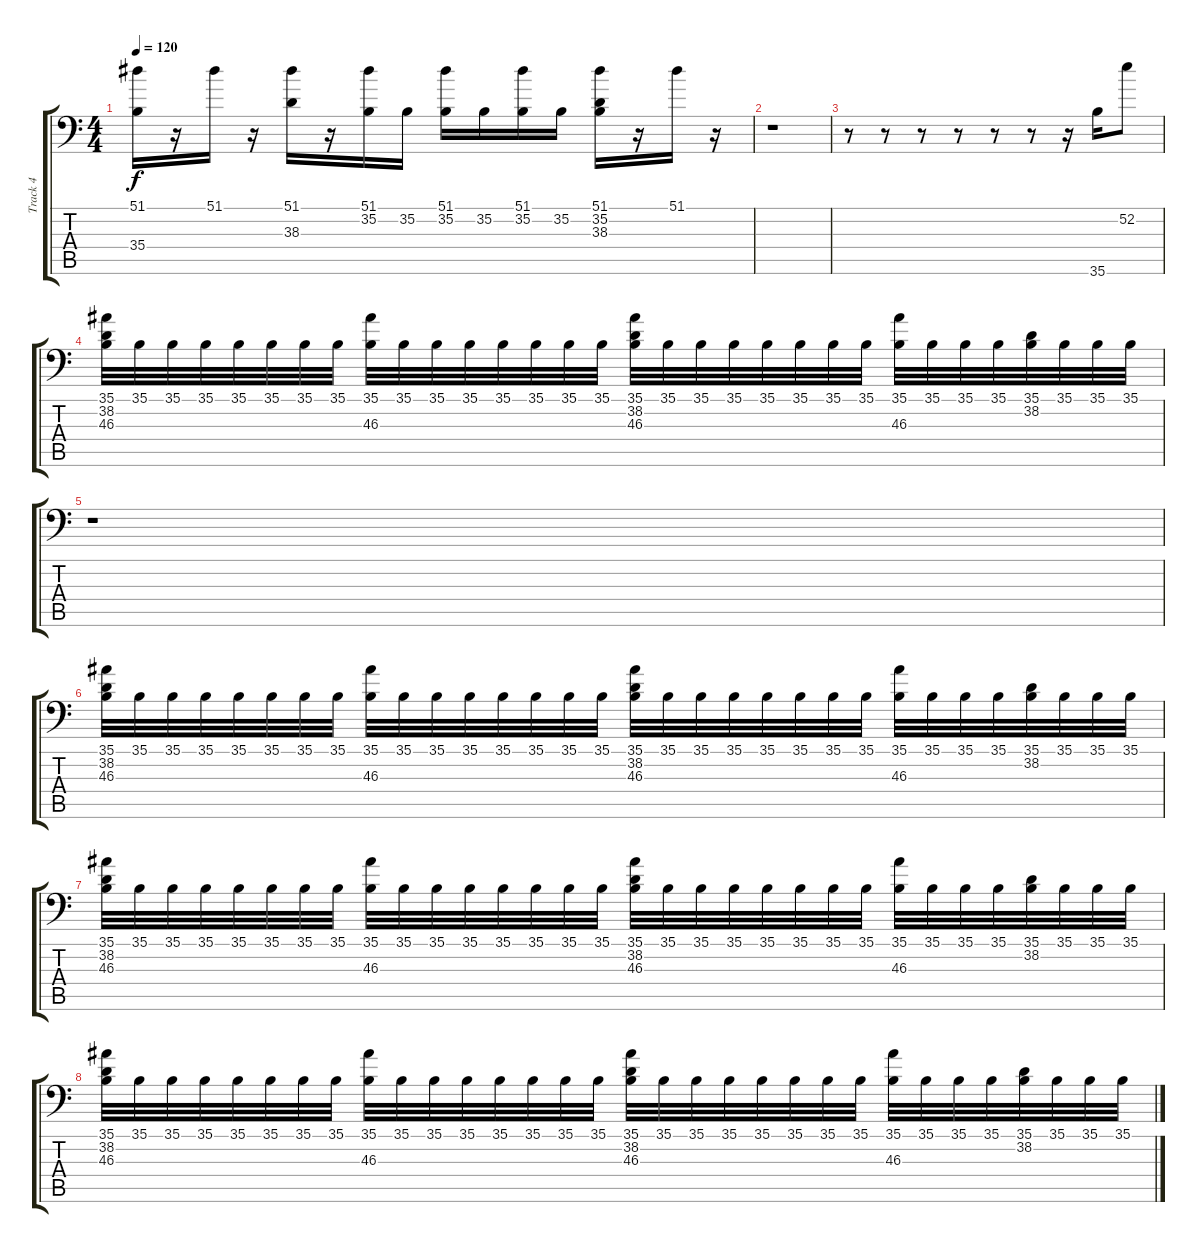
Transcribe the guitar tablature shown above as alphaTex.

\track ("Track 4" "Track 4") {instrument acousticgrandpiano}
\staff {score tabs}
\tuning (C-1 C-1 C-1 C-1 C-1 C-1) {hide}
\ts (4 4)
\tempo 120
\clef f4
\ks c
(51.1 35.4).16{dy f} r.16 51.1.16 r.16 (51.1 38.3).16 r.16 (51.1 35.2).16 35.2.16 (51.1 35.2).16 35.2.16 (51.1 35.2).16 35.2.16 (51.1 35.2 38.3).16 r.16 51.1.16 r.16 |
r.1 |
r.8 r.8 r.8 r.8 r.8 r.8 r.16 35.6.16 52.2.8 |
(35.1 38.2 46.3).32 35.1.32 35.1.32 35.1.32 35.1.32 35.1.32 35.1.32 35.1.32 (35.1 46.3).32 35.1.32 35.1.32 35.1.32 35.1.32 35.1.32 35.1.32 35.1.32 (35.1 38.2 46.3).32 35.1.32 35.1.32 35.1.32 35.1.32 35.1.32 35.1.32 35.1.32 (35.1 46.3).32 35.1.32 35.1.32 35.1.32 (35.1 38.2).32 35.1.32 35.1.32 35.1.32 |
r.1 |
(35.1 38.2 46.3).32 35.1.32 35.1.32 35.1.32 35.1.32 35.1.32 35.1.32 35.1.32 (35.1 46.3).32 35.1.32 35.1.32 35.1.32 35.1.32 35.1.32 35.1.32 35.1.32 (35.1 38.2 46.3).32 35.1.32 35.1.32 35.1.32 35.1.32 35.1.32 35.1.32 35.1.32 (35.1 46.3).32 35.1.32 35.1.32 35.1.32 (35.1 38.2).32 35.1.32 35.1.32 35.1.32 |
(35.1 38.2 46.3).32 35.1.32 35.1.32 35.1.32 35.1.32 35.1.32 35.1.32 35.1.32 (35.1 46.3).32 35.1.32 35.1.32 35.1.32 35.1.32 35.1.32 35.1.32 35.1.32 (35.1 38.2 46.3).32 35.1.32 35.1.32 35.1.32 35.1.32 35.1.32 35.1.32 35.1.32 (35.1 46.3).32 35.1.32 35.1.32 35.1.32 (35.1 38.2).32 35.1.32 35.1.32 35.1.32 |
(35.1 38.2 46.3).32 35.1.32 35.1.32 35.1.32 35.1.32 35.1.32 35.1.32 35.1.32 (35.1 46.3).32 35.1.32 35.1.32 35.1.32 35.1.32 35.1.32 35.1.32 35.1.32 (35.1 38.2 46.3).32 35.1.32 35.1.32 35.1.32 35.1.32 35.1.32 35.1.32 35.1.32 (35.1 46.3).32 35.1.32 35.1.32 35.1.32 (35.1 38.2).32 35.1.32 35.1.32 35.1.32
